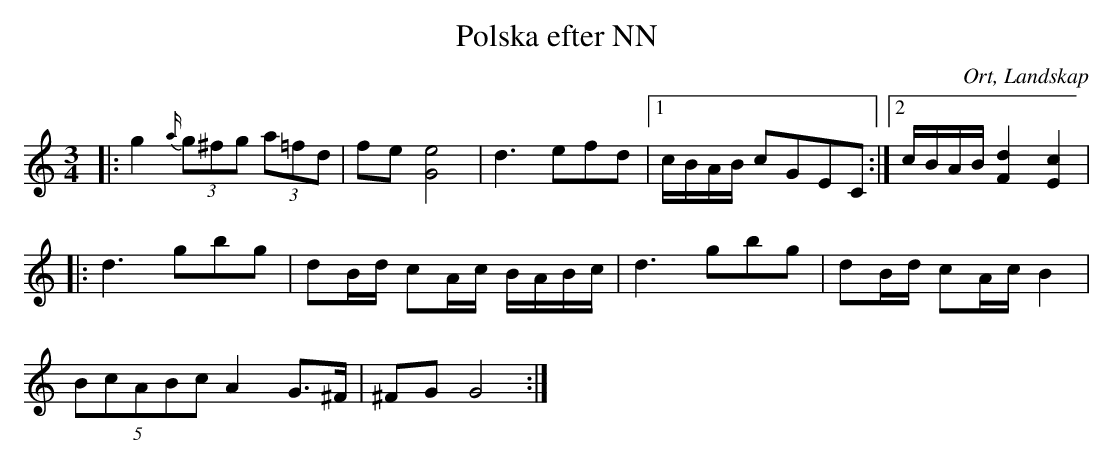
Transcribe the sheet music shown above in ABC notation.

X:1
T:Polska efter NN
O:Ort, Landskap
M:3/4
L:1/8
K:C
|:g2 {a/}(3g^fg (3a=fd|fe [G4e4]|d3 efd|1c/B/A/B/ cGEC:|2 c/B/A/B/ [F2d2][E2c2]|
|:d3 gbg| dB/d/ cA/c/ B/A/B/c/| d3 gbg| dB/d/ cA/c/ B2|
(5B2/5c2/5A2/5B2/5c2/5 A2 G>^F | ^FG G4 :|
